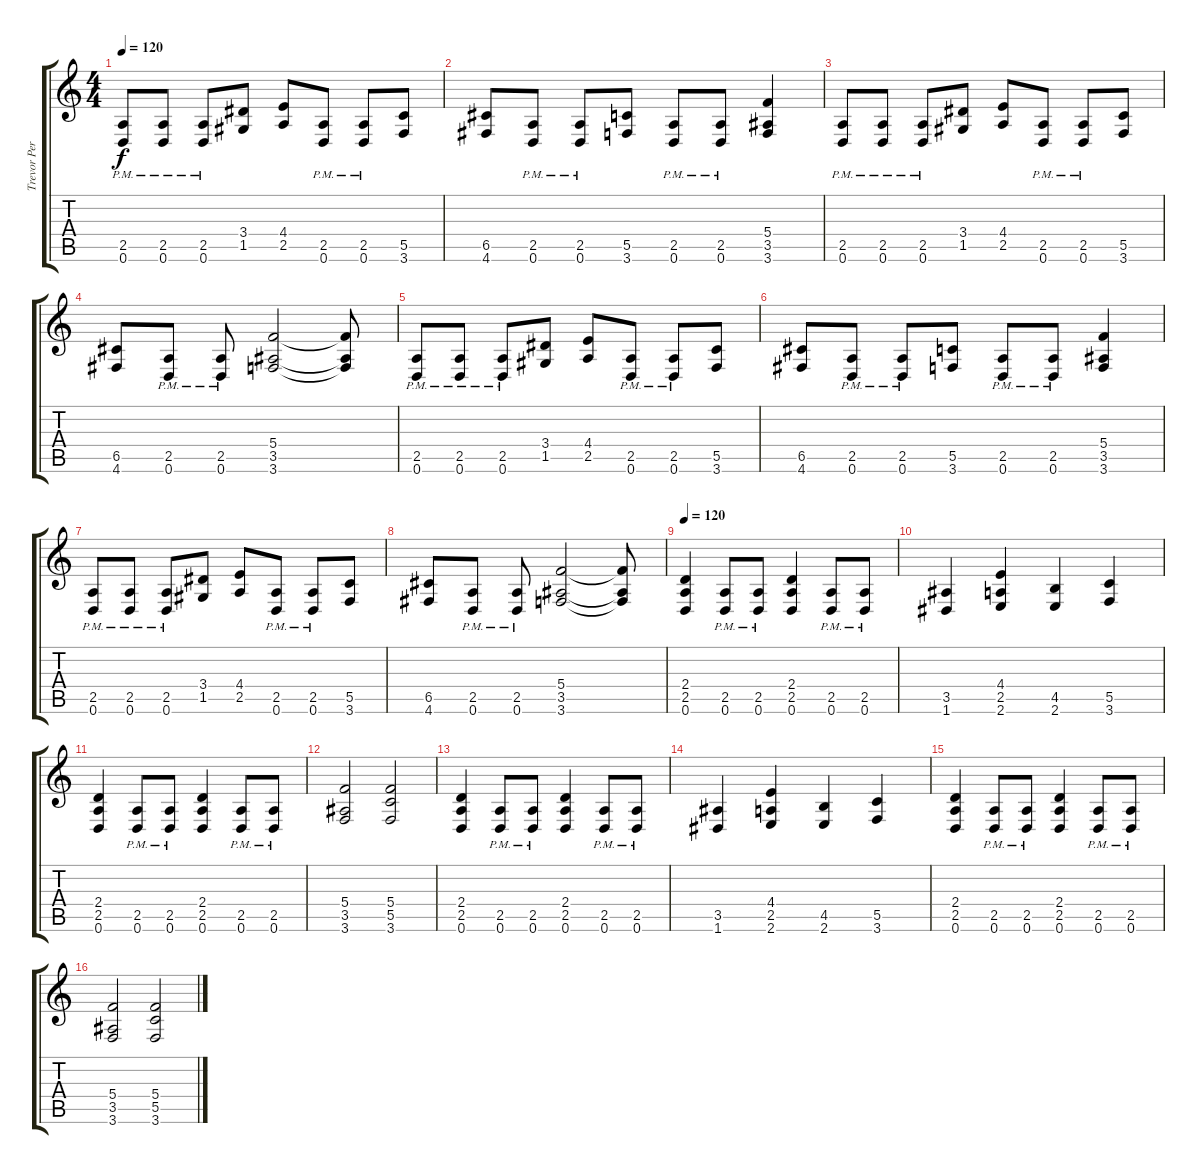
\track ("Trevor Peres (Rhythm)" "Trevor Per") {instrument distortionguitar}
\staff {score tabs}
\tuning (D4 A3 F3 C3 G2 D2) {hide}
\ts (4 4)
\tempo 120
\clef g2
\ks c
(2.5{pm} 0.6).8{dy f} (2.5{pm} 0.6).8 (2.5{pm} 0.6).8 (3.4 1.5).8 (4.4 2.5).8 (2.5{pm} 0.6).8 (2.5{pm} 0.6).8 (5.5 3.6).8 |
(6.5 4.6).8 (2.5{pm} 0.6).8 (2.5{pm} 0.6).8 (5.5 3.6).8 (2.5{pm} 0.6).8 (2.5{pm} 0.6).8 (5.4 3.5 3.6).4 |
(2.5{pm} 0.6).8 (2.5{pm} 0.6).8 (2.5{pm} 0.6).8 (3.4 1.5).8 (4.4 2.5).8 (2.5{pm} 0.6).8 (2.5{pm} 0.6).8 (5.5 3.6).8 |
(6.5 4.6).8 (2.5{pm} 0.6).8 (2.5{pm} 0.6).8 (5.4 3.5 3.6).2 (5.4{t} 3.5{t} 3.6{t}).8 |
(2.5{pm} 0.6).8 (2.5{pm} 0.6).8 (2.5{pm} 0.6).8 (3.4 1.5).8 (4.4 2.5).8 (2.5{pm} 0.6).8 (2.5{pm} 0.6).8 (5.5 3.6).8 |
(6.5 4.6).8 (2.5{pm} 0.6).8 (2.5{pm} 0.6).8 (5.5 3.6).8 (2.5{pm} 0.6).8 (2.5{pm} 0.6).8 (5.4 3.5 3.6).4 |
(2.5{pm} 0.6).8 (2.5{pm} 0.6).8 (2.5{pm} 0.6).8 (3.4 1.5).8 (4.4 2.5).8 (2.5{pm} 0.6).8 (2.5{pm} 0.6).8 (5.5 3.6).8 |
(6.5 4.6).8 (2.5{pm} 0.6).8 (2.5{pm} 0.6).8 (5.4 3.5 3.6).2 (5.4{t} 3.5{t} 3.6{t}).8 |
\tempo 120
(2.4 2.5 0.6).4 (2.5{pm} 0.6).8 (2.5{pm} 0.6).8 (2.4 2.5 0.6).4 (2.5{pm} 0.6).8 (2.5{pm} 0.6).8 |
(3.5 1.6).4 (4.4 2.5 2.6).4 (4.5 2.6).4 (5.5 3.6).4 |
(2.4 2.5 0.6).4 (2.5{pm} 0.6).8 (2.5{pm} 0.6).8 (2.4 2.5 0.6).4 (2.5{pm} 0.6).8 (2.5{pm} 0.6).8 |
(5.4 3.5 3.6).2 (5.4 5.5 3.6).2 |
(2.4 2.5 0.6).4 (2.5{pm} 0.6).8 (2.5{pm} 0.6).8 (2.4 2.5 0.6).4 (2.5{pm} 0.6).8 (2.5{pm} 0.6).8 |
(3.5 1.6).4 (4.4 2.5 2.6).4 (4.5 2.6).4 (5.5 3.6).4 |
(2.4 2.5 0.6).4 (2.5{pm} 0.6).8 (2.5{pm} 0.6).8 (2.4 2.5 0.6).4 (2.5{pm} 0.6).8 (2.5{pm} 0.6).8 |
(5.4 3.5 3.6).2 (5.4 5.5 3.6).2
